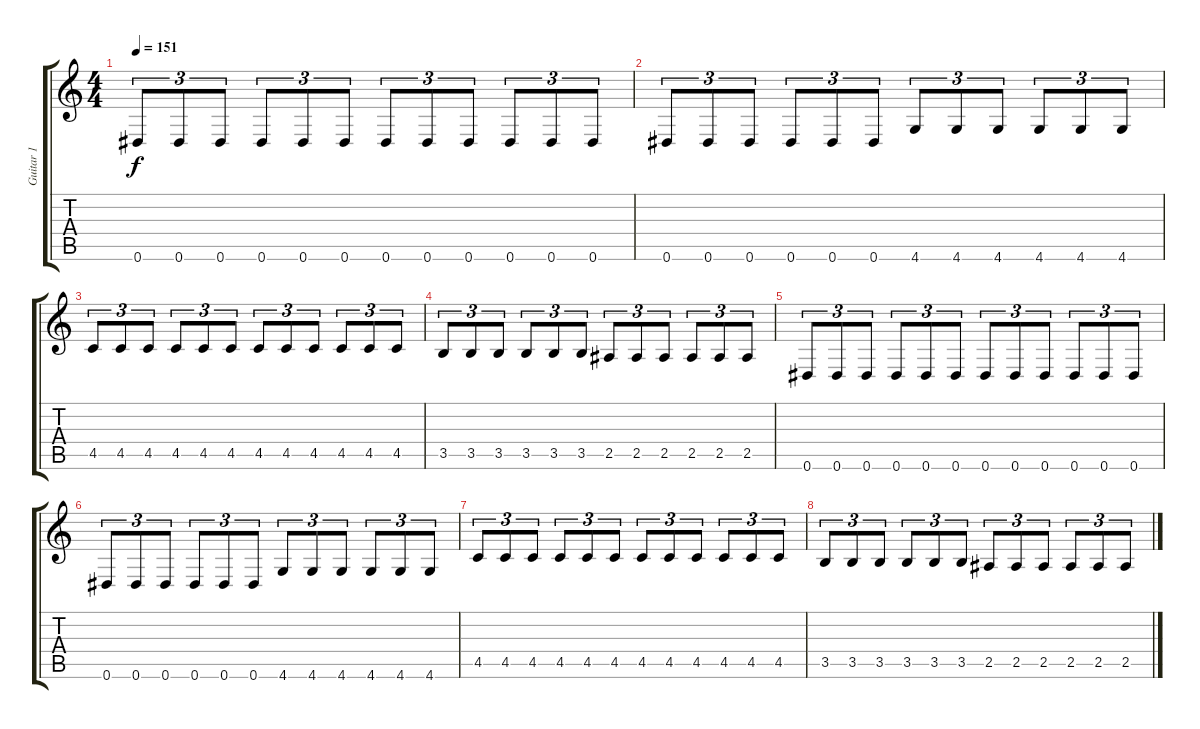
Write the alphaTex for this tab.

\track ("Guitar 1" "Guitar 1") {instrument distortionguitar}
\staff {score tabs}
\tuning (Eb4 Bb3 Gb3 Db3 Ab2 Eb2) {hide}
\ts (4 4)
\tempo 151
\clef g2
\ks c
0.6.8{tu (3 2) dy f} 0.6.8{tu (3 2)} 0.6.8{tu (3 2)} 0.6.8{tu (3 2)} 0.6.8{tu (3 2)} 0.6.8{tu (3 2)} 0.6.8{tu (3 2)} 0.6.8{tu (3 2)} 0.6.8{tu (3 2)} 0.6.8{tu (3 2)} 0.6.8{tu (3 2)} 0.6.8{tu (3 2)} |
0.6.8{tu (3 2)} 0.6.8{tu (3 2)} 0.6.8{tu (3 2)} 0.6.8{tu (3 2)} 0.6.8{tu (3 2)} 0.6.8{tu (3 2)} 4.6.8{tu (3 2)} 4.6.8{tu (3 2)} 4.6.8{tu (3 2)} 4.6.8{tu (3 2)} 4.6.8{tu (3 2)} 4.6.8{tu (3 2)} |
4.5.8{tu (3 2)} 4.5.8{tu (3 2)} 4.5.8{tu (3 2)} 4.5.8{tu (3 2)} 4.5.8{tu (3 2)} 4.5.8{tu (3 2)} 4.5.8{tu (3 2)} 4.5.8{tu (3 2)} 4.5.8{tu (3 2)} 4.5.8{tu (3 2)} 4.5.8{tu (3 2)} 4.5.8{tu (3 2)} |
3.5.8{tu (3 2)} 3.5.8{tu (3 2)} 3.5.8{tu (3 2)} 3.5.8{tu (3 2)} 3.5.8{tu (3 2)} 3.5.8{tu (3 2)} 2.5.8{tu (3 2)} 2.5.8{tu (3 2)} 2.5.8{tu (3 2)} 2.5.8{tu (3 2)} 2.5.8{tu (3 2)} 2.5.8{tu (3 2)} |
0.6.8{tu (3 2)} 0.6.8{tu (3 2)} 0.6.8{tu (3 2)} 0.6.8{tu (3 2)} 0.6.8{tu (3 2)} 0.6.8{tu (3 2)} 0.6.8{tu (3 2)} 0.6.8{tu (3 2)} 0.6.8{tu (3 2)} 0.6.8{tu (3 2)} 0.6.8{tu (3 2)} 0.6.8{tu (3 2)} |
0.6.8{tu (3 2)} 0.6.8{tu (3 2)} 0.6.8{tu (3 2)} 0.6.8{tu (3 2)} 0.6.8{tu (3 2)} 0.6.8{tu (3 2)} 4.6.8{tu (3 2)} 4.6.8{tu (3 2)} 4.6.8{tu (3 2)} 4.6.8{tu (3 2)} 4.6.8{tu (3 2)} 4.6.8{tu (3 2)} |
4.5.8{tu (3 2)} 4.5.8{tu (3 2)} 4.5.8{tu (3 2)} 4.5.8{tu (3 2)} 4.5.8{tu (3 2)} 4.5.8{tu (3 2)} 4.5.8{tu (3 2)} 4.5.8{tu (3 2)} 4.5.8{tu (3 2)} 4.5.8{tu (3 2)} 4.5.8{tu (3 2)} 4.5.8{tu (3 2)} |
3.5.8{tu (3 2)} 3.5.8{tu (3 2)} 3.5.8{tu (3 2)} 3.5.8{tu (3 2)} 3.5.8{tu (3 2)} 3.5.8{tu (3 2)} 2.5.8{tu (3 2)} 2.5.8{tu (3 2)} 2.5.8{tu (3 2)} 2.5.8{tu (3 2)} 2.5.8{tu (3 2)} 2.5.8{tu (3 2)}
